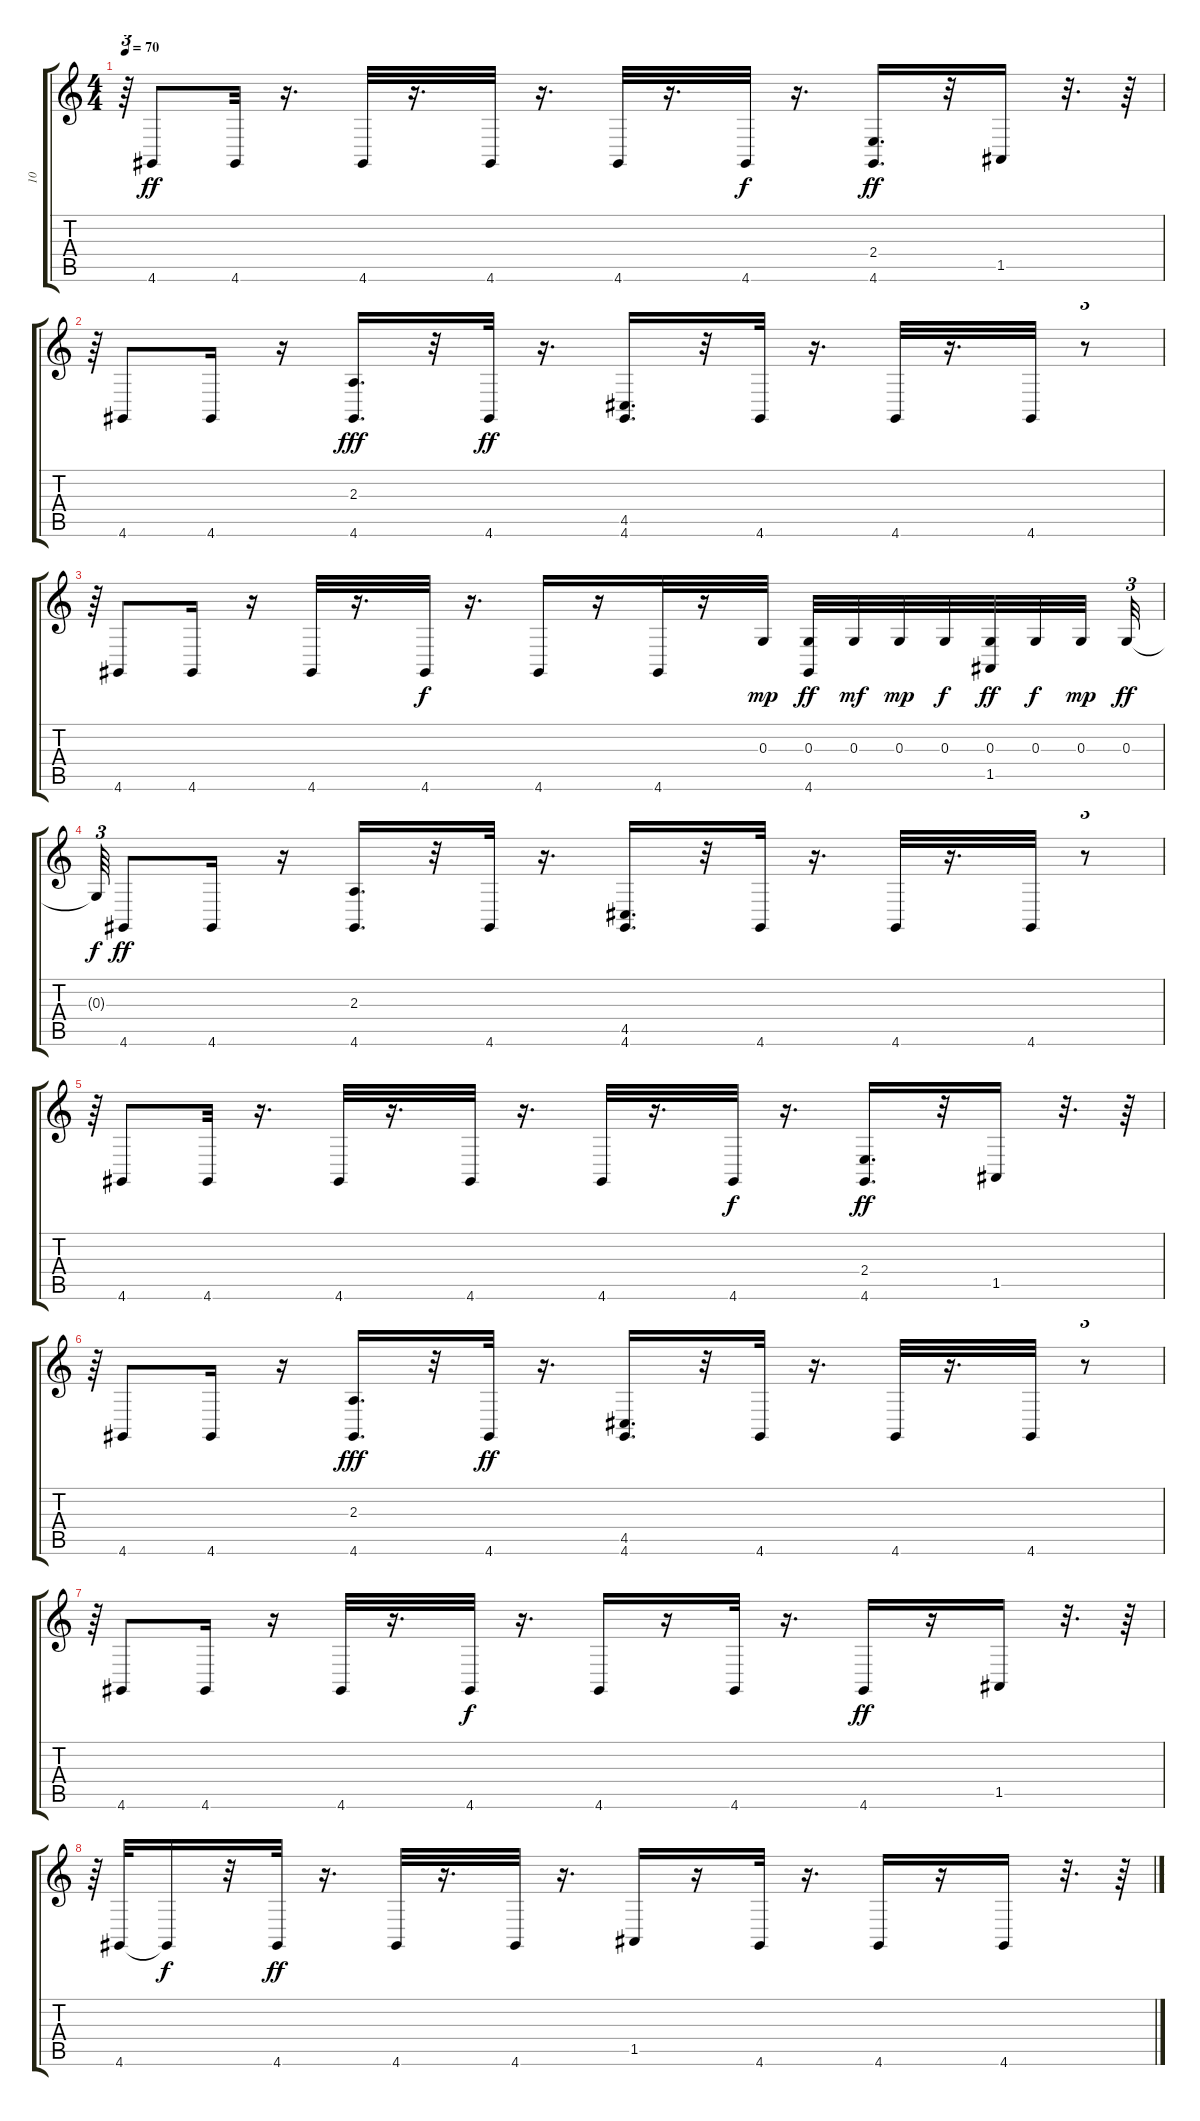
\track ("10" "10") {instrument acousticgrandpiano}
\staff {score tabs}
\tuning (E4 B3 G3 D3 A2 E2) {hide}
\ts (4 4)
\tempo 70
\clef g2
\ks c
r.64{tu (3 2) dy ff} 4.6.8 4.6.32 r.16{d} 4.6.32 r.16{d} 4.6.32 r.16{d} 4.6.32 r.16{d} 4.6.32{dy f} r.16{d} (2.4 4.6).16{d dy ff} r.32 1.5.16 r.32{d} r.64 |
r.64{tu (3 2)} 4.6.8 4.6.16 r.16 (2.3 4.6).16{d dy fff} r.32 4.6.32{dy ff} r.16{d} (4.5 4.6).16{d} r.32 4.6.32 r.16{d} 4.6.32 r.16{d} 4.6.32 r.8{tu (3 2)} |
r.64{tu (3 2)} 4.6.8 4.6.16 r.16 4.6.32 r.16{d} 4.6.32{dy f} r.16{d} 4.6.16 r.16 4.6.32 r.16 0.3.32{dy mp} (0.3 4.6).32{dy ff} 0.3.32{dy mf} 0.3.32{dy mp} 0.3.32{dy f} (0.3 1.5).32{dy ff} 0.3.32{dy f} 0.3.32{dy mp beam splitsecondary} 0.3.32{tu (3 2) dy ff} |
0.3{t}.64{tu (3 2) dy f} 4.6.8{dy ff} 4.6.16 r.16 (2.3 4.6).16{d} r.32 4.6.32 r.16{d} (4.5 4.6).16{d} r.32 4.6.32 r.16{d} 4.6.32 r.16{d} 4.6.32 r.8{tu (3 2)} |
r.64{tu (3 2)} 4.6.8 4.6.32 r.16{d} 4.6.32 r.16{d} 4.6.32 r.16{d} 4.6.32 r.16{d} 4.6.32{dy f} r.16{d} (2.4 4.6).16{d dy ff} r.32 1.5.16 r.32{d} r.64 |
r.64{tu (3 2)} 4.6.8 4.6.16 r.16 (2.3 4.6).16{d dy fff} r.32 4.6.32{dy ff} r.16{d} (4.5 4.6).16{d} r.32 4.6.32 r.16{d} 4.6.32 r.16{d} 4.6.32 r.8{tu (3 2)} |
r.64{tu (3 2)} 4.6.8 4.6.16 r.16 4.6.32 r.16{d} 4.6.32{dy f} r.16{d} 4.6.16 r.16 4.6.32 r.16{d} 4.6.16{dy ff} r.16 1.5.16 r.32{d} r.64 |
r.64{tu (3 2)} 4.6.32 4.6{t}.16{dy f} r.32 4.6.32{dy ff} r.16{d} 4.6.32 r.16{d} 4.6.32 r.16{d} 1.5.16 r.16 4.6.32 r.16{d} 4.6.16 r.16 4.6.16 r.32{d} r.64
